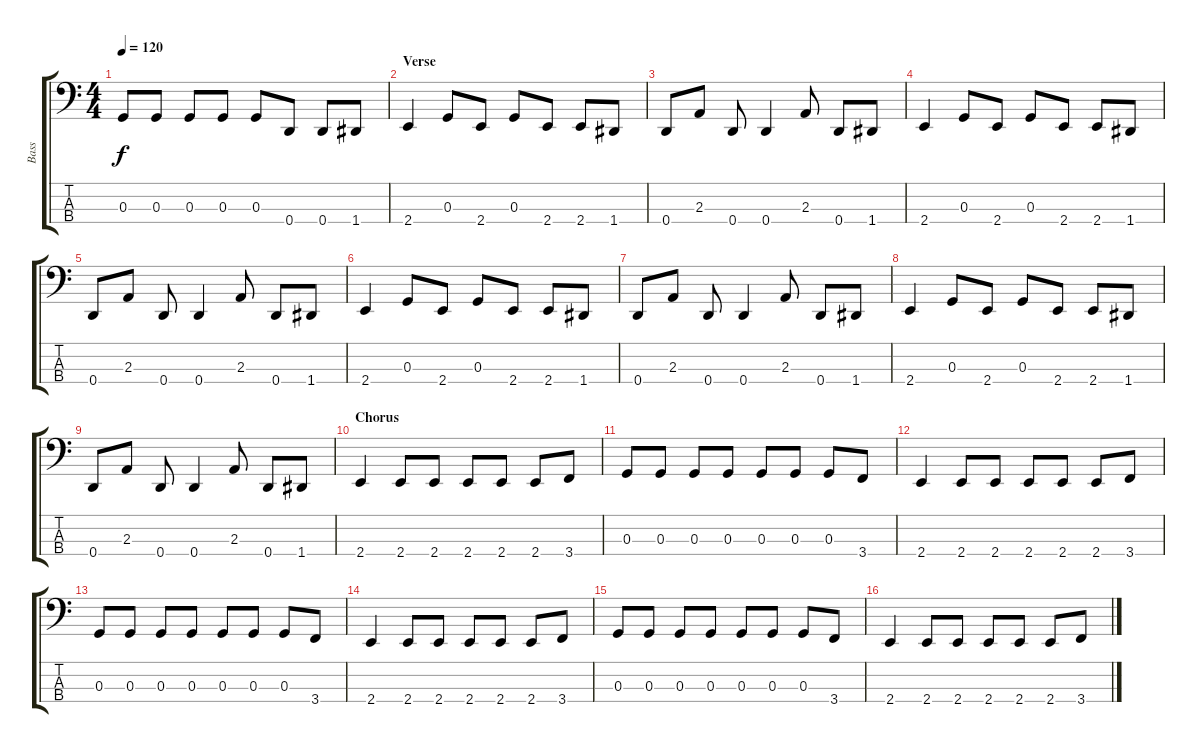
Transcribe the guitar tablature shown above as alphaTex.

\track ("Bass" "Bass") {instrument electricbasspick}
\staff {score tabs}
\tuning (F2 C2 G1 D1) {hide}
\ts (4 4)
\tempo 120
\clef f4
\ks c
0.3.8{dy f} 0.3.8 0.3.8 0.3.8 0.3.8 0.4.8 0.4.8 1.4.8 |
\section ("" "Verse")
2.4.4 0.3.8 2.4.8 0.3.8 2.4.8 2.4.8 1.4.8 |
0.4.8 2.3.8 0.4.8 0.4.4 2.3.8 0.4.8 1.4.8 |
2.4.4 0.3.8 2.4.8 0.3.8 2.4.8 2.4.8 1.4.8 |
0.4.8 2.3.8 0.4.8 0.4.4 2.3.8 0.4.8 1.4.8 |
2.4.4 0.3.8 2.4.8 0.3.8 2.4.8 2.4.8 1.4.8 |
0.4.8 2.3.8 0.4.8 0.4.4 2.3.8 0.4.8 1.4.8 |
2.4.4 0.3.8 2.4.8 0.3.8 2.4.8 2.4.8 1.4.8 |
0.4.8 2.3.8 0.4.8 0.4.4 2.3.8 0.4.8 1.4.8 |
\section ("" "Chorus")
2.4.4 2.4.8 2.4.8 2.4.8 2.4.8 2.4.8 3.4.8 |
0.3.8 0.3.8 0.3.8 0.3.8 0.3.8 0.3.8 0.3.8 3.4.8 |
2.4.4 2.4.8 2.4.8 2.4.8 2.4.8 2.4.8 3.4.8 |
0.3.8 0.3.8 0.3.8 0.3.8 0.3.8 0.3.8 0.3.8 3.4.8 |
2.4.4 2.4.8 2.4.8 2.4.8 2.4.8 2.4.8 3.4.8 |
0.3.8 0.3.8 0.3.8 0.3.8 0.3.8 0.3.8 0.3.8 3.4.8 |
2.4.4 2.4.8 2.4.8 2.4.8 2.4.8 2.4.8 3.4.8
